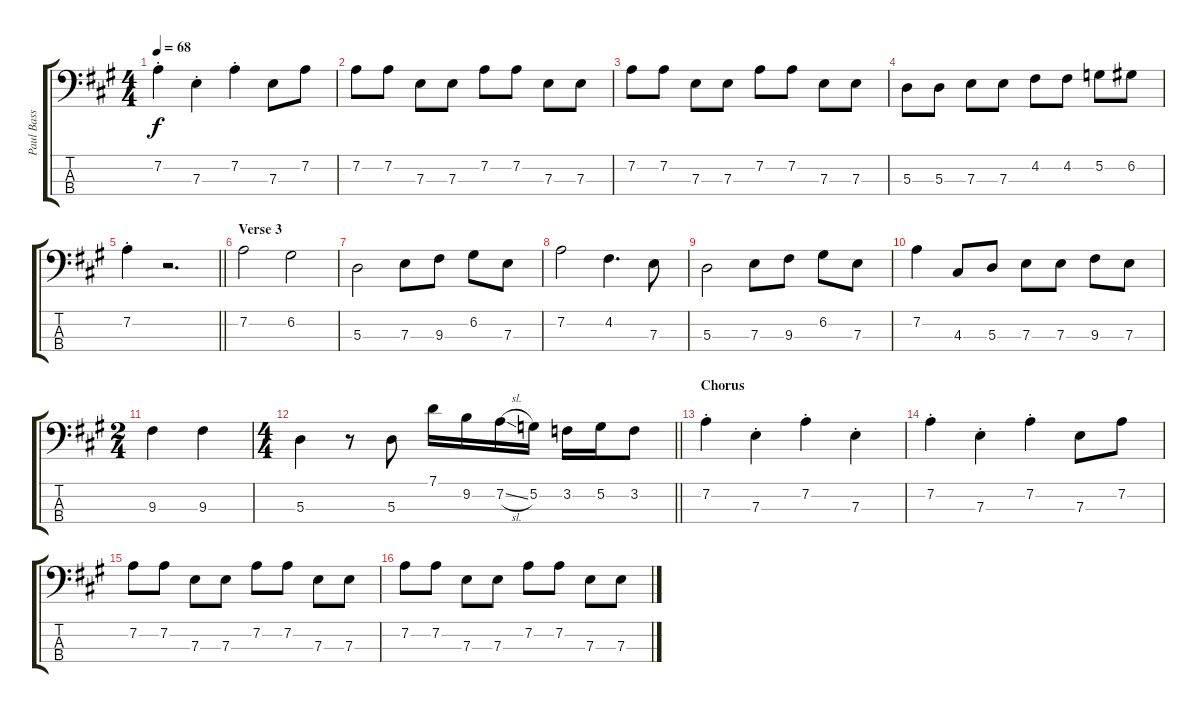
\track ("Paul Bass" "Paul Bass") {instrument electricbassfinger}
\staff {score tabs}
\tuning (G2 D2 A1 E1) {hide}
\ts (4 4)
\tempo 68
\clef f4
\ks a
7.2{st}.4{dy f} 7.3{st}.4 7.2{st}.4 7.3.8 7.2.8 |
7.2.8 7.2.8 7.3.8 7.3.8 7.2.8 7.2.8 7.3.8 7.3.8 |
7.2.8 7.2.8 7.3.8 7.3.8 7.2.8 7.2.8 7.3.8 7.3.8 |
5.3.8 5.3.8 7.3.8 7.3.8 4.2.8 4.2.8 5.2.8 6.2.8 |
\barLineRight lightlight
7.2{st}.4 r.2{d} |
\section ("" "Verse 3")
7.2.2 6.2.2 |
5.3.2 7.3.8 9.3.8 6.2.8 7.3.8 |
7.2.2 4.2.4{d} 7.3.8 |
5.3.2 7.3.8 9.3.8 6.2.8 7.3.8 |
7.2.4 4.3.8 5.3.8 7.3.8 7.3.8 9.3.8 7.3.8 |
\ts (2 4)
9.3.4 9.3.4 |
\ts (4 4)
\barLineRight lightlight
5.3.4 r.8 5.3.8 7.1.16 9.2.16 7.2{sl}.16 5.2.16 3.2.16 5.2.16 3.2.8 |
\section ("" "Chorus")
7.2{st}.4 7.3{st}.4 7.2{st}.4 7.3{st}.4 |
7.2{st}.4 7.3{st}.4 7.2{st}.4 7.3.8 7.2.8 |
7.2.8 7.2.8 7.3.8 7.3.8 7.2.8 7.2.8 7.3.8 7.3.8 |
7.2.8 7.2.8 7.3.8 7.3.8 7.2.8 7.2.8 7.3.8 7.3.8
